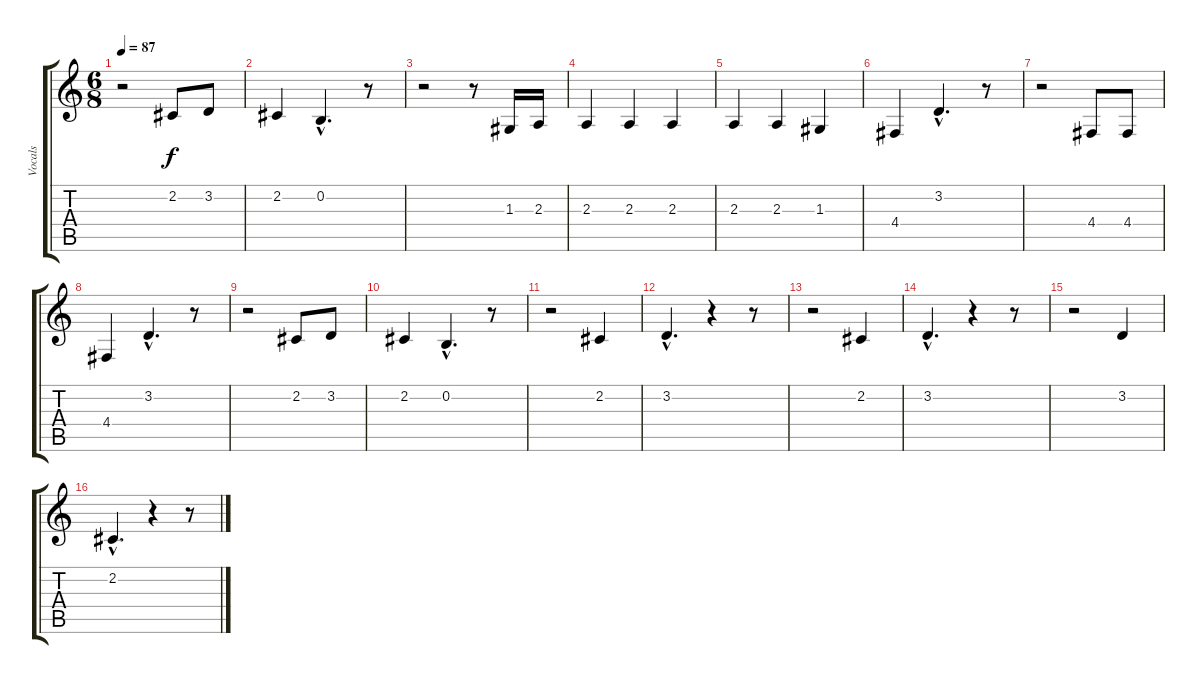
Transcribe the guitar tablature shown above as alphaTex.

\track ("Vocals" "Vocals") {instrument drawbarorgan}
\staff {score tabs}
\tuning (E4 B3 G3 D3 A2 E2) {hide}
\ts (6 8)
\tempo 87
\clef g2
\ks c
r.2{dy f} 2.2.8 3.2.8 |
2.2.4 0.2{hac}.4{d} r.8 |
r.2 r.8 1.3.16 2.3.16 |
2.3.4 2.3.4 2.3.4 |
2.3.4 2.3.4 1.3.4 |
4.4.4 3.2{hac}.4{d} r.8 |
r.2 4.4.8 4.4.8 |
4.4.4 3.2{hac}.4{d} r.8 |
r.2 2.2.8 3.2.8 |
2.2.4 0.2{hac}.4{d} r.8 |
r.2 2.2.4 |
3.2{hac}.4{d} r.4 r.8 |
r.2 2.2.4 |
3.2{hac}.4{d} r.4 r.8 |
r.2 3.2.4 |
2.2{hac}.4{d} r.4 r.8
